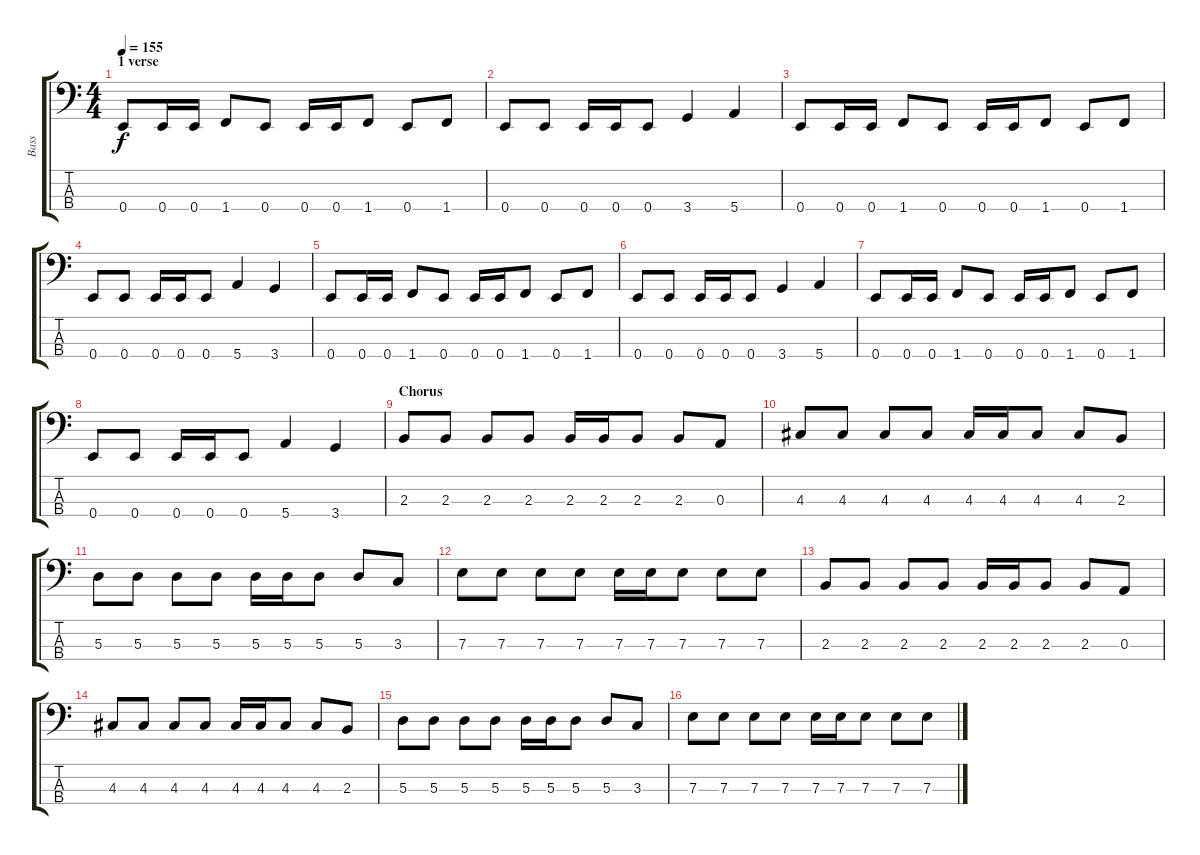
\track ("Bass" "Bass") {instrument electricbasspick}
\staff {score tabs}
\tuning (G2 D2 A1 E1) {hide}
\ts (4 4)
\section ("" "1 verse")
\tempo 155
\clef f4
\ks c
0.4.8{dy f} 0.4.16 0.4.16 1.4.8 0.4.8 0.4.16 0.4.16 1.4.8 0.4.8 1.4.8 |
0.4.8 0.4.8 0.4.16 0.4.16 0.4.8 3.4.4 5.4.4 |
0.4.8 0.4.16 0.4.16 1.4.8 0.4.8 0.4.16 0.4.16 1.4.8 0.4.8 1.4.8 |
0.4.8 0.4.8 0.4.16 0.4.16 0.4.8 5.4.4 3.4.4 |
0.4.8 0.4.16 0.4.16 1.4.8 0.4.8 0.4.16 0.4.16 1.4.8 0.4.8 1.4.8 |
0.4.8 0.4.8 0.4.16 0.4.16 0.4.8 3.4.4 5.4.4 |
0.4.8 0.4.16 0.4.16 1.4.8 0.4.8 0.4.16 0.4.16 1.4.8 0.4.8 1.4.8 |
0.4.8 0.4.8 0.4.16 0.4.16 0.4.8 5.4.4 3.4.4 |
\section ("" "Chorus")
2.3.8 2.3.8 2.3.8 2.3.8 2.3.16 2.3.16 2.3.8 2.3.8 0.3.8 |
4.3.8 4.3.8 4.3.8 4.3.8 4.3.16 4.3.16 4.3.8 4.3.8 2.3.8 |
5.3.8 5.3.8 5.3.8 5.3.8 5.3.16 5.3.16 5.3.8 5.3.8 3.3.8 |
7.3.8 7.3.8 7.3.8 7.3.8 7.3.16 7.3.16 7.3.8 7.3.8 7.3.8 |
2.3.8 2.3.8 2.3.8 2.3.8 2.3.16 2.3.16 2.3.8 2.3.8 0.3.8 |
4.3.8 4.3.8 4.3.8 4.3.8 4.3.16 4.3.16 4.3.8 4.3.8 2.3.8 |
5.3.8 5.3.8 5.3.8 5.3.8 5.3.16 5.3.16 5.3.8 5.3.8 3.3.8 |
7.3.8 7.3.8 7.3.8 7.3.8 7.3.16 7.3.16 7.3.8 7.3.8 7.3.8
